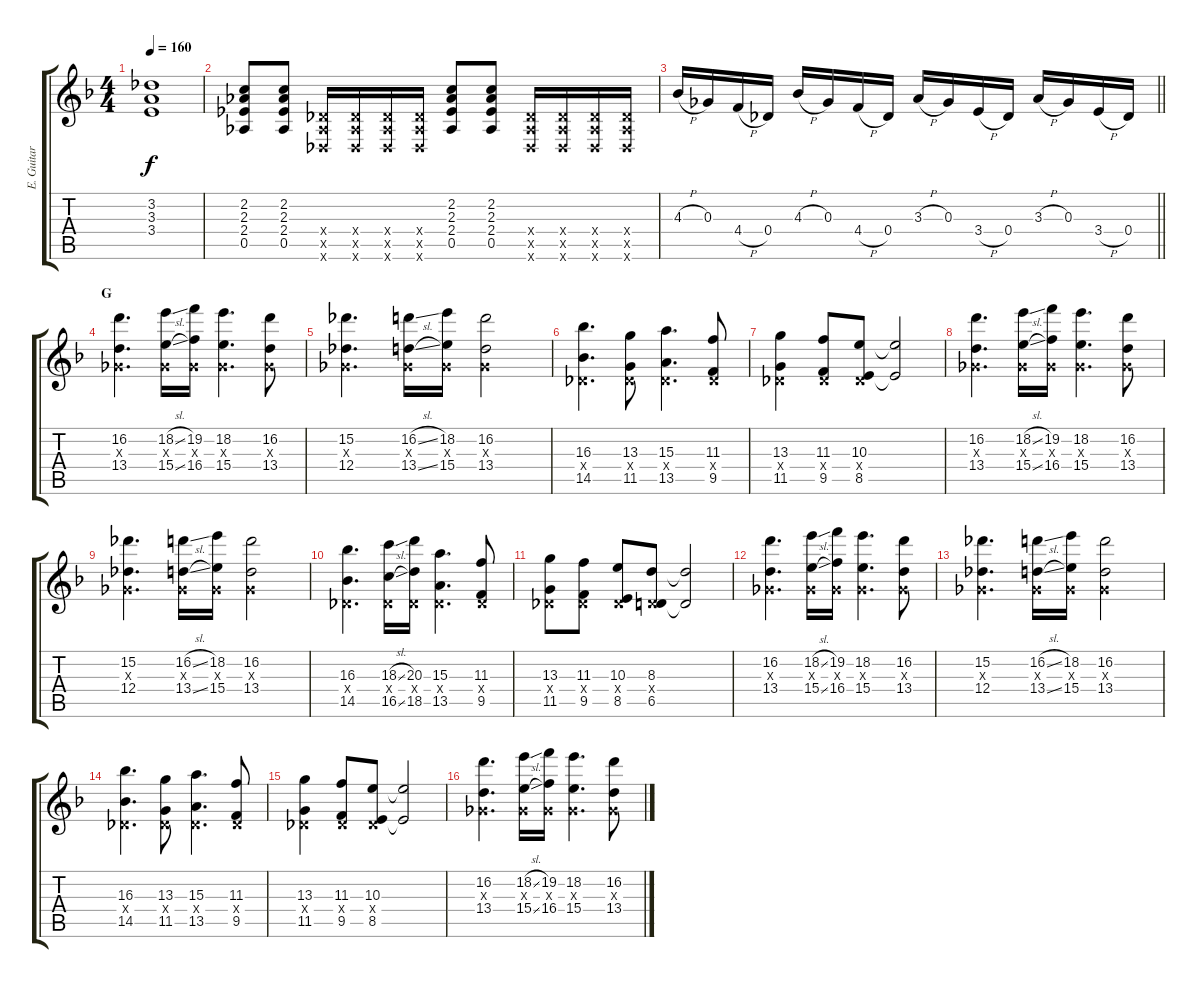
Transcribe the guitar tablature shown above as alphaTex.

\track ("E. Guitar I" "E. Guitar ") {instrument distortionguitar}
\staff {score tabs}
\tuning (Eb4 Bb3 Gb3 Db3 Ab2 Db2) {hide}
\ts (4 4)
\tempo 160
\clef g2
\ks f
(3.2 3.3 3.4).1{dy f} |
(2.2 2.3 2.4 0.5).8 (2.2 2.3 2.4 0.5).8 (0.4{x} 0.5{x} 0.6{x}).16 (0.4{x} 0.5{x} 0.6{x}).16 (0.4{x} 0.5{x} 0.6{x}).16 (0.4{x} 0.5{x} 0.6{x}).16 (2.2 2.3 2.4 0.5).8 (2.2 2.3 2.4 0.5).8 (0.4{x} 0.5{x} 0.6{x}).16 (0.4{x} 0.5{x} 0.6{x}).16 (0.4{x} 0.5{x} 0.6{x}).16 (0.4{x} 0.5{x} 0.6{x}).16 |
\barLineRight lightlight
4.3{h}.16 0.3.16 4.4{h}.16 0.4.16 4.3{h}.16 0.3.16 4.4{h}.16 0.4.16 3.3{h}.16 0.3.16 3.4{h}.16 0.4.16 3.3{h}.16 0.3.16 3.4{h}.16 0.4.16 |
\section ("" "G")
(16.2 0.3{x} 13.4).4{d} (18.2{sl} 0.3{x} 15.4{sl}).16 (19.2 0.3{x} 16.4).16 (18.2 0.3{x} 15.4).4{d} (16.2 0.3{x} 13.4).8 |
(15.2 0.3{x} 12.4).4{d} (16.2{sl} 0.3{x} 13.4{sl}).16 (18.2 0.3{x} 15.4).16 (16.2 0.3{x} 13.4).2 |
(16.3 0.4{x} 14.5).4{d} (13.3 0.4{x} 11.5).8 (15.3 0.4{x} 13.5).4{d} (11.3 0.4{x} 9.5).8 |
(13.3 0.4{x} 11.5).4 (11.3 0.4{x} 9.5).8 (10.3 0.4{x} 8.5).8 (10.3{t} 8.5{t}).2 |
(16.2 0.3{x} 13.4).4{d} (18.2{sl} 0.3{x} 15.4{sl}).16 (19.2 0.3{x} 16.4).16 (18.2 0.3{x} 15.4).4{d} (16.2 0.3{x} 13.4).8 |
(15.2 0.3{x} 12.4).4{d} (16.2{sl} 0.3{x} 13.4{sl}).16 (18.2 0.3{x} 15.4).16 (16.2 0.3{x} 13.4).2 |
(16.3 0.4{x} 14.5).4{d} (18.3{sl} 0.4{x} 16.5{sl}).16 (20.3 0.4{x} 18.5).16 (15.3 0.4{x} 13.5).4{d} (11.3 0.4{x} 9.5).8 |
(13.3 0.4{x} 11.5).8 (11.3 0.4{x} 9.5).8 (10.3 0.4{x} 8.5).8 (8.3 0.4{x} 6.5).8 (8.3{t} 6.5{t}).2 |
(16.2 0.3{x} 13.4).4{d} (18.2{sl} 0.3{x} 15.4{sl}).16 (19.2 0.3{x} 16.4).16 (18.2 0.3{x} 15.4).4{d} (16.2 0.3{x} 13.4).8 |
(15.2 0.3{x} 12.4).4{d} (16.2{sl} 0.3{x} 13.4{sl}).16 (18.2 0.3{x} 15.4).16 (16.2 0.3{x} 13.4).2 |
(16.3 0.4{x} 14.5).4{d} (13.3 0.4{x} 11.5).8 (15.3 0.4{x} 13.5).4{d} (11.3 0.4{x} 9.5).8 |
(13.3 0.4{x} 11.5).4 (11.3 0.4{x} 9.5).8 (10.3 0.4{x} 8.5).8 (10.3{t} 8.5{t}).2 |
(16.2 0.3{x} 13.4).4{d} (18.2{sl} 0.3{x} 15.4{sl}).16 (19.2 0.3{x} 16.4).16 (18.2 0.3{x} 15.4).4{d} (16.2 0.3{x} 13.4).8
